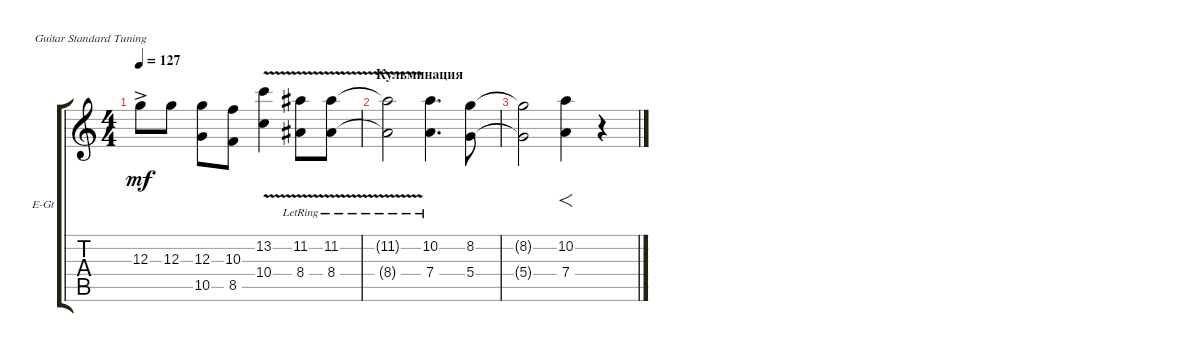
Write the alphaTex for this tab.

\defaultSystemsLayout 4
\bracketExtendMode groupsimilarinstruments
\firstSystemTrackNameOrientation horizontal
\otherSystemsTrackNameOrientation horizontal
\track ("Kimbra" "E-Gt") {instrument electricguitarclean}
\staff {score tabs}
\tuning (E4 B3 G3 D3 A2 E2)
\ts (4 4)
\tempo 127
\clef g2
\scale
0.333333
\ks c
12.3{ac}.8{dy mf} 12.3.8 (12.3 10.5).8 (10.3 8.5).8 (13.2{v} 10.4{v}).4 (11.2{v lr} 8.4{v lr}).8 (11.2{v lr} 8.4{v lr}).8 |
\section ("" "Кульминация")
\scale
0.333333 (11.2{v lr t} 8.4{v lr t}).2 (10.2{lr} 7.4{lr}).4{d} (8.2 5.4).8 |
\scale
0.333333 (8.2{t} 5.4{t}).2 (10.2 7.4).4{f} r.4 |
\scale
0.333333 |
\scale
0.333333 |
\scale
0.333333 |
\scale
0.333333 |
\scale
0.333333 |
\scale
0.333333 |
\scale
0.333333 |
\scale
0.333333 |
\scale
0.333333 |
\scale
0.333333 |
\scale
0.333333 |
\scale
0.333333 |
\scale
0.333333
